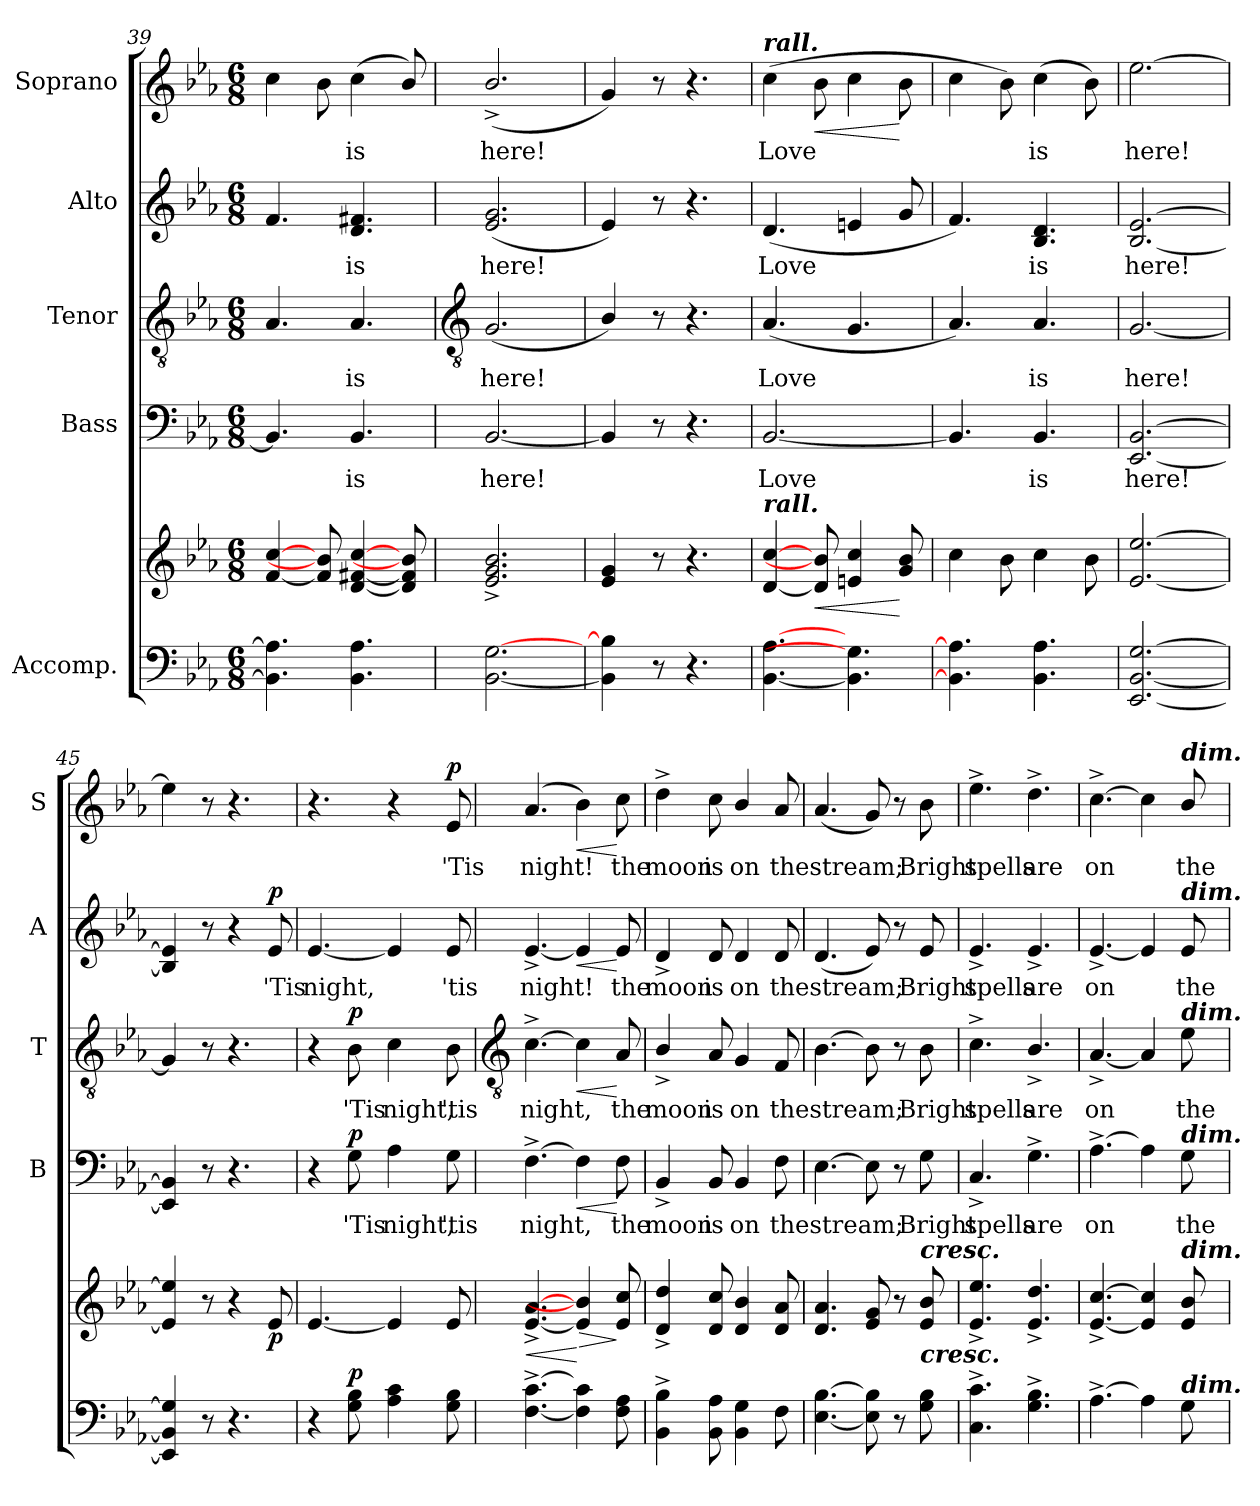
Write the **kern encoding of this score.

**kern	**kern	**dynam	**kern	**text	**dynam	**kern	**text	**dynam	**kern	**text	**dynam	**kern	**text	**dynam
*part5	*part5	*part5	*part4	*part4	*part4	*part3	*part3	*part3	*part2	*part2	*part2	*part1	*part1	*part1
*staff6	*staff5	*staff5/6	*staff4	*staff4	*staff4	*staff3	*staff3	*staff3	*staff2	*staff2	*staff2	*staff1	*staff1	*staff1
*I"Accomp.	*	*	*I"Bass	*	*	*I"Tenor	*	*	*I"Alto	*	*	*I"Soprano	*	*
*	*	*	*I'B	*	*	*I'T	*	*	*I'A	*	*	*I'S	*	*
*clefF4	*clefG2	*	*clefF4	*	*	*clefGv2	*	*	*clefG2	*	*	*clefG2	*	*
*k[b-e-a-]	*k[b-e-a-]	*	*k[b-e-a-]	*	*	*k[b-e-a-]	*	*	*k[b-e-a-]	*	*	*k[b-e-a-]	*	*
*E-:	*E-:	*	*E-:	*	*	*E-:	*	*	*E-:	*	*	*E-:	*	*
*M6/8	*M6/8	*	*M6/8	*	*	*M6/8	*	*	*M6/8	*	*	*M6/8	*	*
=39	=39	=39	=39	=39	=39	=39	=39	=39	=39	=39	=39	=39	=39	=39
4.BB-] 4.A-]	[4f/ [4cc/	.	4.BB-]	.	.	4.A-	.	.	4.f	.	.	4cc	.	.
.	8f/] 8b-/]	.	.	.	.	.	.	.	.	.	.	8b-	.	.
!	!	!	!	!LO:LY:b	!	!	!LO:LY:b	!	!	!LO:LY:b	!	!	!LO:LY:b	!
4.BB- 4.A-	[4d/ [4f#X/ [4cc/	.	4.BB-	is	.	4.A-	is	.	4.d 4.f#X	is	.	(<4cc	is	.
.	8d/] 8f#/] 8b-/]	.	.	.	.	.	.	.	.	.	.	8b-/)	.	.
!!LO:LB:g=z
=40	=40	=40	=40	=40	=40	=40	=40	=40	=40	=40	=40	=40	=40	=40
*	*	*	*	*	*	*clefGv2	*	*	*	*	*	*	*	*
!	!	!	!	!LO:LY:b	!	!	!LO:LY:b	!	!	!LO:LY:b	!	!	!LO:LY:b	!
[2.BB- [2.G	2.e-/^ 2.g/^ 2.b-/^	.	[2.BB-	here!	.	(<2.G	here!	.	(<2.e- 2.g	here!	.	(<2.b-^/	here!	.
=41	=41	=41	=41	=41	=41	=41	=41	=41	=41	=41	=41	=41	=41	=41
4BB-] 4B-]	4e- 4g	.	4BB-]	.	.	4B-/)	.	.	4e-)	.	.	4g)	.	.
8r	8r	.	8r	.	.	8r	.	.	8r	.	.	8r	.	.
4.r	4.r	.	4.r	.	.	4.r	.	.	4.r	.	.	4.r	.	.
=42	=42	=42	=42	=42	=42	=42	=42	=42	=42	=42	=42	=42	=42	=42
!	!	!	!	!	!	!	!	!	!	!	!	!LO:TX:a:Bi:t=rall.	!	!
!	!LO:TX:a:Bi:t=rall.	!	!	!	!	!	!	!	!	!	!	!	!	!
!	!	!	!	!LO:LY:b	!	!	!LO:LY:b	!	!	!LO:LY:b	!	!	!LO:LY:b	!
[4.BB- [4.A-	[4d/ [4cc/	.	[2.BB-	Love	.	(<4.A-	Love	.	(<4.d	Love	.	(>4cc	Love	.
!	!	!LO:HP:b	!	!	!	!	!	!	!	!	!	!	!	!LO:HP:b
.	8d/] 8b-/]	<	.	.	.	.	.	.	.	.	.	8b-	.	<
4.BB-] 4.G]	4en/ 4cc/	.	.	.	.	4.G	.	.	4en	.	.	4cc	.	.
.	8g/ 8b-/	[	.	.	.	.	.	.	8g	.	.	8b-	.	[
=43	=43	=43	=43	=43	=43	=43	=43	=43	=43	=43	=43	=43	=43	=43
4.BB-] 4.A-]	4cc	.	4.BB-]	.	.	4.A-)	.	.	4.f)	.	.	4cc	.	.
.	8b-	.	.	.	.	.	.	.	.	.	.	8b-)	.	.
!	!	!	!	!LO:LY:b	!	!	!LO:LY:b	!	!	!LO:LY:b	!	!	!LO:LY:b	!
4.BB- 4.A-	4cc	.	4.BB-	is	.	4.A-	is	.	4.B- 4.d	is	.	(>4cc	is	.
.	8b-	.	.	.	.	.	.	.	.	.	.	8b-)	.	.
=44	=44	=44	=44	=44	=44	=44	=44	=44	=44	=44	=44	=44	=44	=44
!	!	!	!	!LO:LY:b	!	!	!LO:LY:b	!	!	!LO:LY:b	!	!	!LO:LY:b	!
[2.EE- [2.BB- [2.G	[2.e- [2.ee-	.	[2.EE- [2.BB-	here!	.	[2.G	here!	.	[2.B- [2.e-	here!	.	[2.ee-	here!	.
=45	=45	=45	=45	=45	=45	=45	=45	=45	=45	=45	=45	=45	=45	=45
4EE-] 4BB-] 4G]	4e-] 4ee-]	.	4EE-] 4BB-]	.	.	4G]	.	.	4B-] 4e-]	.	.	4ee-]	.	.
8r	8r	.	8r	.	.	8r	.	.	8r	.	.	8r	.	.
4.r	4r	.	4.r	.	.	4.r	.	.	4r	.	.	4.r	.	.
!	!	!LO:DY:b	!	!	!	!	!	!	!	!LO:LY:b	!LO:DY:b	!	!	!
.	8e-	p	.	.	.	.	.	.	8e-	'Tis	p	.	.	.
=46	=46	=46	=46	=46	=46	=46	=46	=46	=46	=46	=46	=46	=46	=46
!	!	!	!	!	!	!	!	!	!	!LO:LY:b	!	!	!	!
4r	[4.e-	.	4r	.	.	4r	.	.	[4.e-	night,	.	4.r	.	.
!	!	!LO:DY:a=2	!	!LO:LY:b	!LO:DY:b	!	!LO:LY:b	!LO:DY:b	!	!	!	!	!	!
8G 8B-	.	p	8G	'Tis	p	8B-	'Tis	p	.	.	.	.	.	.
!	!	!	!	!LO:LY:b	!	!	!LO:LY:b	!	!	!	!	!	!	!
4A- 4c	4e-]	.	4A-	night,	.	4c	night,	.	4e-]	.	.	4r	.	.
!	!	!	!	!LO:LY:b	!	!	!LO:LY:b	!	!	!LO:LY:b	!	!	!LO:LY:b	!LO:DY:b
8G 8B-	8e-	.	8G	'tis	.	8B-	'tis	.	8e-	'tis	.	8e-	'Tis	p
!!LO:LB:g=z
=47	=47	=47	=47	=47	=47	=47	=47	=47	=47	=47	=47	=47	=47	=47
*	*	*	*	*	*	*clefGv2	*	*	*	*	*	*	*	*
!	!	!LO:HP:b	!	!LO:LY:b	!	!	!LO:LY:b	!	!	!LO:LY:b	!	!	!LO:LY:b	!
[4.F^ [4.c^	[4.e-^ [4.a-^	<	[4.F^	night,	.	[4.c^	night,	.	[4.e-^	night!	.	(<4.a-	night!	.
!	!	!LO:HP:n=1:b	!	!	!LO:HP:b	!	!	!LO:HP:b	!	!	!LO:HP:b	!	!	!LO:HP:b
4F] 4c]	4e-] 4b-]	[ >	4F]	.	<	4c]	.	<	4e-]	.	<	4b-)	.	<
!	!	!	!	!LO:LY:b	!	!	!LO:LY:b	!	!	!LO:LY:b	!	!	!LO:LY:b	!
8F 8A-	8e- 8cc	]	8F	the	[	8A-	the	[	8e-	the	[	8cc	the	[
=48	=48	=48	=48	=48	=48	=48	=48	=48	=48	=48	=48	=48	=48	=48
!	!	!	!	!LO:LY:b	!	!	!LO:LY:b	!	!	!LO:LY:b	!	!	!LO:LY:b	!
4BB-^ 4B-^	4d^ 4dd^	.	4BB-^	moon	.	4B-^/	moon	.	4d^	moon	.	4dd^	moon	.
!	!	!	!	!LO:LY:b	!	!	!LO:LY:b	!	!	!LO:LY:b	!	!	!LO:LY:b	!
8BB- 8A-	8d 8cc	.	8BB-	is	.	8A-	is	.	8d	is	.	8cc	is	.
!	!	!	!	!LO:LY:b	!	!	!LO:LY:b	!	!	!LO:LY:b	!	!	!LO:LY:b	!
4BB- 4G	4d 4b-	.	4BB-	on	.	4G	on	.	4d	on	.	4b-/	on	.
!	!	!	!	!LO:LY:b	!	!	!LO:LY:b	!	!	!LO:LY:b	!	!	!LO:LY:b	!
8F	8d 8a-	.	8F	the	.	8F	the	.	8d	the	.	8a-	the	.
=49	=49	=49	=49	=49	=49	=49	=49	=49	=49	=49	=49	=49	=49	=49
!	!	!	!	!LO:LY:b	!	!	!LO:LY:b	!	!	!LO:LY:b	!	!	!LO:LY:b	!
[4.E- [4.B-	4.d 4.a-	.	[4.E-	stream;	.	[4.B-	stream;	.	(<4.d	stream;	.	(<4.a-	stream;	.
8E-] 8B-]	8e- 8g	.	8E-]	.	.	8B-]	.	.	8e-)	.	.	8g)	.	.
8r	8r	.	8r	.	.	8r	.	.	8r	.	.	8r	.	.
!	!LO:TX:a:Bi:t=cresc.	!	!	!	!	!	!	!	!	!	!	!	!	!
!LO:TX:a:Bi:t=cresc.	!	!	!	!	!	!	!	!	!	!	!	!	!	!
!	!	!	!	!LO:LY:b	!	!	!LO:LY:b	!	!	!LO:LY:b	!	!	!LO:LY:b	!
8G 8B-	8e- 8b-	.	8G	Bright	.	8B-	Bright	.	8e-	Bright	.	8b-	Bright	.
=50	=50	=50	=50	=50	=50	=50	=50	=50	=50	=50	=50	=50	=50	=50
!	!	!	!	!LO:LY:b	!	!	!LO:LY:b	!	!	!LO:LY:b	!	!	!LO:LY:b	!
4.C^ 4.c^	4.e-^ 4.ee-^	.	4.C^	spells	.	4.c^	spells	.	4.e-^	spells	.	4.ee-^	spells	.
!	!	!	!	!LO:LY:b	!	!	!LO:LY:b	!	!	!LO:LY:b	!	!	!LO:LY:b	!
4.G^ 4.B-^	4.e-^ 4.dd^	.	4.G^	are	.	4.B-^/	are	.	4.e-^	are	.	4.dd^	are	.
=51	=51	=51	=51	=51	=51	=51	=51	=51	=51	=51	=51	=51	=51	=51
!	!	!	!	!LO:LY:b	!	!	!LO:LY:b	!	!	!LO:LY:b	!	!	!LO:LY:b	!
[4.A-^	[4.e-^ [4.cc^	.	[4.A-^	on	.	[4.A-^	on	.	[4.e-^	on	.	[4.cc^	on	.
4A-]	4e-] 4cc]	.	4A-]	.	.	4A-]	.	.	4e-]	.	.	4cc]	.	.
!	!	!	!	!	!	!	!	!	!	!	!	!LO:TX:a:Bi:t=dim.	!	!
!	!	!	!	!	!	!	!	!	!LO:TX:a:Bi:t=dim.	!	!	!	!	!
!	!	!	!	!	!	!LO:TX:a:Bi:t=dim.	!	!	!	!	!	!	!	!
!	!	!	!LO:TX:a:Bi:t=dim.	!	!	!	!	!	!	!	!	!	!	!
!	!LO:TX:a:Bi:t=dim.	!	!	!	!	!	!	!	!	!	!	!	!	!
!LO:TX:a:Bi:t=dim.	!	!	!	!	!	!	!	!	!	!	!	!	!	!
!	!	!	!	!LO:LY:b	!	!	!LO:LY:b	!	!	!LO:LY:b	!	!	!LO:LY:b	!
8G	8e-/ 8b-/	.	8G	the	.	8e-	the	.	8e-	the	.	8b-/	the	.
=	=	=	=	=	=	=	=	=	=	=	=	=	=	=
*-	*-	*-	*-	*-	*-	*-	*-	*-	*-	*-	*-	*-	*-	*-
